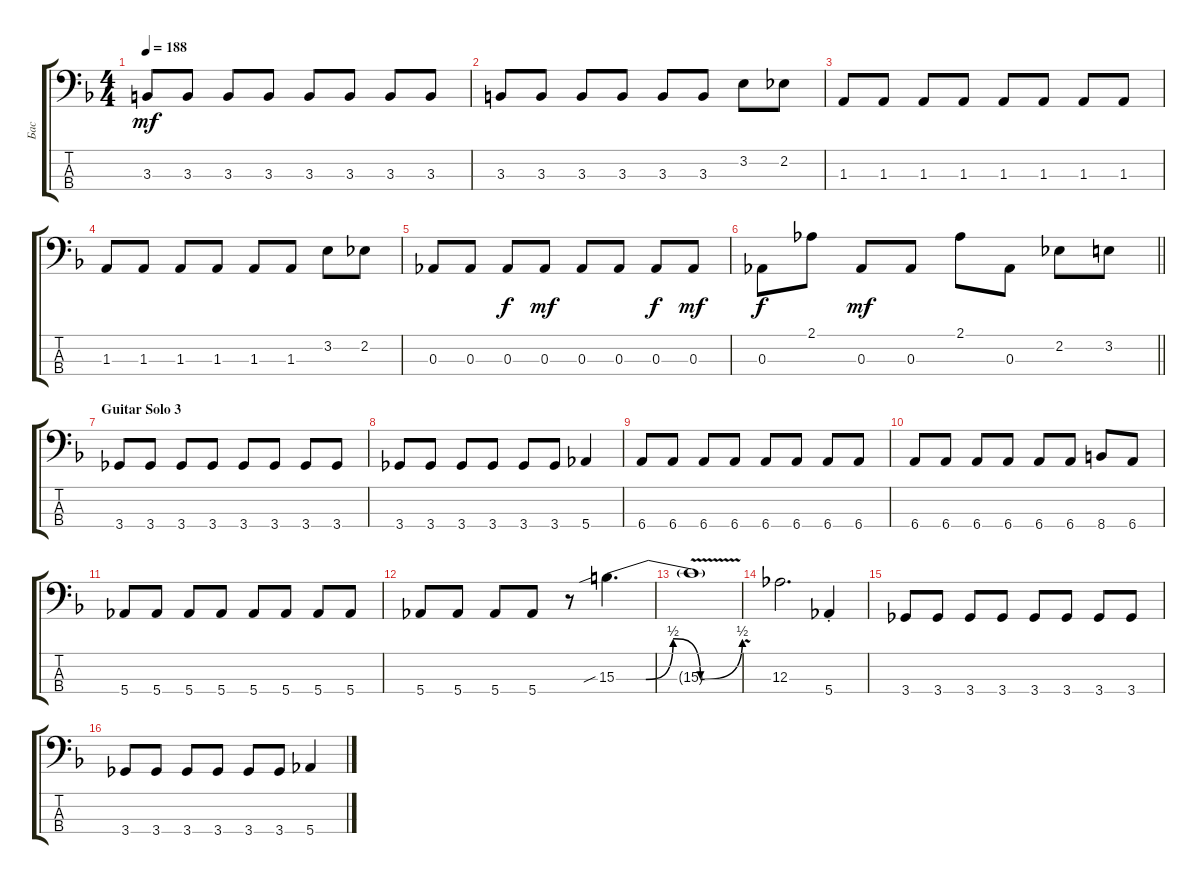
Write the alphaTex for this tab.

\track ("Бас" "Бас") {instrument electricbassfinger bank 7}
\staff {score tabs}
\tuning (Gb2 Db2 Ab1 Eb1) {hide}
\ts (4 4)
\tempo 188
\clef f4
\ks dminor
3.3.8{dy mf} 3.3.8 3.3.8 3.3.8 3.3.8 3.3.8 3.3.8 3.3.8 |
3.3.8 3.3.8 3.3.8 3.3.8 3.3.8 3.3.8 3.2.8 2.2.8 |
1.3.8 1.3.8 1.3.8 1.3.8 1.3.8 1.3.8 1.3.8 1.3.8 |
1.3.8 1.3.8 1.3.8 1.3.8 1.3.8 1.3.8 3.2.8 2.2.8 |
0.3.8 0.3.8 0.3.8{dy f} 0.3.8{dy mf} 0.3.8 0.3.8 0.3.8{dy f} 0.3.8{dy mf} |
\barLineRight lightlight
0.3.8{dy f} 2.1.8 0.3.8{dy mf} 0.3.8 2.1.8 0.3.8 2.2.8 3.2.8 |
\section ("" "Guitar Solo 3")
3.4.8 3.4.8 3.4.8 3.4.8 3.4.8 3.4.8 3.4.8 3.4.8 |
3.4.8 3.4.8 3.4.8 3.4.8 3.4.8 3.4.8 5.4.4 |
6.4.8 6.4.8 6.4.8 6.4.8 6.4.8 6.4.8 6.4.8 6.4.8 |
6.4.8 6.4.8 6.4.8 6.4.8 6.4.8 6.4.8 8.4.8 6.4.8 |
5.4.8 5.4.8 5.4.8 5.4.8 5.4.8 5.4.8 5.4.8 5.4.8 |
5.4.8 5.4.8 5.4.8 5.4.8 r.8 15.3{be (custom 0 0 14 0 27 2 40 0 60 2) sib}.4{d} |
15.3{v t}.1 |
12.3.2{d} 5.4{st}.4 |
3.4.8 3.4.8 3.4.8 3.4.8 3.4.8 3.4.8 3.4.8 3.4.8 |
3.4.8 3.4.8 3.4.8 3.4.8 3.4.8 3.4.8 5.4.4
